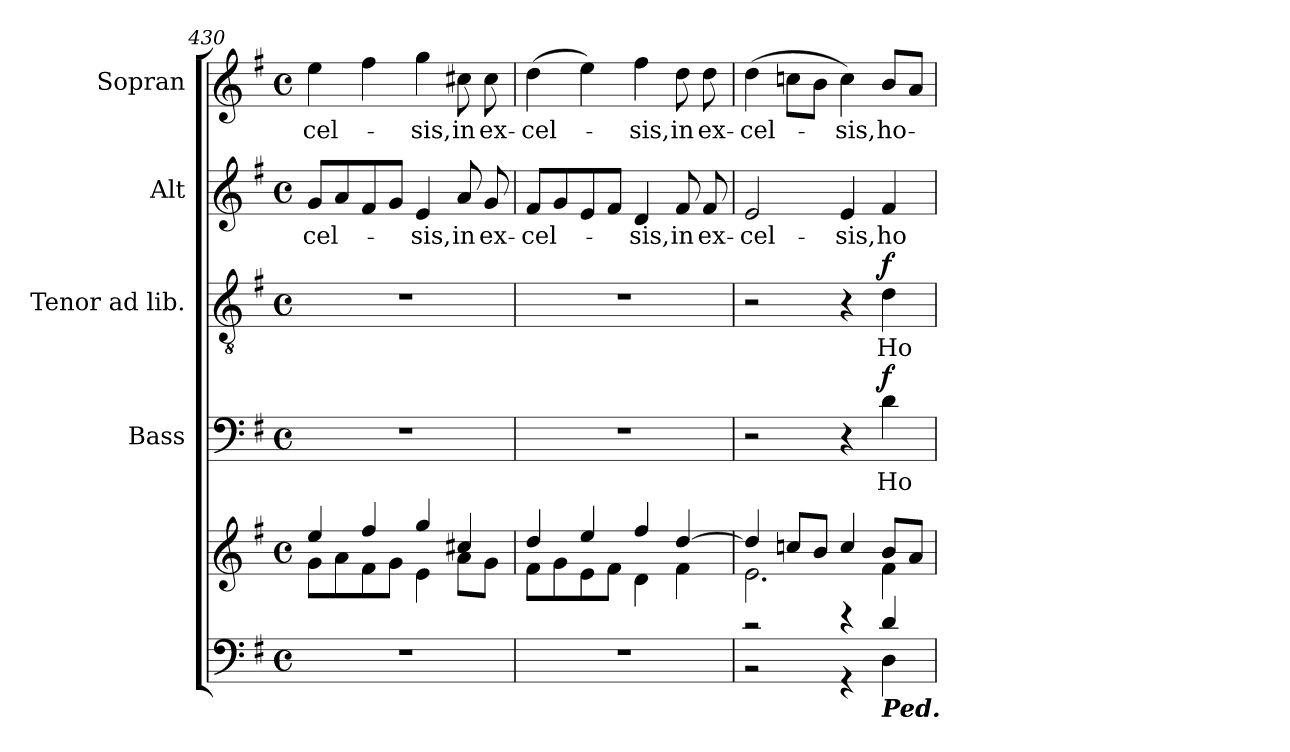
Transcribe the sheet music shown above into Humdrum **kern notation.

**kern	**kern	**kern	**text	**dynam	**kern	**text	**dynam	**kern	**text	**kern	**text
*part5	*part5	*part4	*part4	*part4	*part3	*part3	*part3	*part2	*part2	*part1	*part1
*staff6	*staff5	*staff4	*staff4	*staff4	*staff3	*staff3	*staff3	*staff2	*staff2	*staff1	*staff1
*	*	*I"Bass	*	*	*I"Tenor ad lib.	*	*	*I"Alt	*	*I"Sopran	*
*	*	*I'B.	*	*	*I'T.	*	*	*I'A.	*	*I'S.	*
*clefF4	*clefG2	*clefF4	*	*	*clefGv2	*	*	*clefG2	*	*clefG2	*
*k[f#]	*k[f#]	*k[f#]	*	*	*k[f#]	*	*	*k[f#]	*	*k[f#]	*
*G:	*G:	*G:	*	*	*G:	*	*	*G:	*	*G:	*
*M4/4	*M4/4	*M4/4	*	*	*M4/4	*	*	*M4/4	*	*M4/4	*
*met(c)	*met(c)	*met(c)	*	*	*met(c)	*	*	*met(c)	*	*met(c)	*
=430	=430	=430	=430	=430	=430	=430	=430	=430	=430	=430	=430
*	*^	*	*	*	*	*	*	*	*	*	*
!	!	!	!	!	!	!	!	!	!	!LO:LY:b	!	!LO:LY:b
1r	4ee/	8g\L	1r	.	.	1r	.	.	8g/L	-cel-	4ee\	-cel-
.	.	8a\	.	.	.	.	.	.	8a/	.	.	.
.	4ff#/	8f#\	.	.	.	.	.	.	8f#/	.	4ff#\	.
.	.	8g\J	.	.	.	.	.	.	8g/J	.	.	.
!	!	!	!	!	!	!	!	!	!	!LO:LY:b	!	!LO:LY:b
.	4gg/	4e\	.	.	.	.	.	.	4e/	-sis,	4gg\	-sis,
!	!	!	!	!	!	!	!	!	!	!LO:LY:b	!	!LO:LY:b
.	4cc#X/	8a\L	.	.	.	.	.	.	8a/	in	8cc#X\	in
!	!	!	!	!	!	!	!	!	!	!LO:LY:b	!	!LO:LY:b
.	.	8g\J	.	.	.	.	.	.	8g/	ex-	8cc#\	ex-
=431	=431	=431	=431	=431	=431	=431	=431	=431	=431	=431	=431	=431
!	!	!	!	!	!	!	!	!	!	!LO:LY:b	!	!LO:LY:b
1r	4dd/	8f#\L	1r	.	.	1r	.	.	8f#/L	-cel-	(>4dd\	-cel-
.	.	8g\	.	.	.	.	.	.	8g/	.	.	.
.	4ee/	8e\	.	.	.	.	.	.	8e/	.	4ee\)	.
.	.	8f#\J	.	.	.	.	.	.	8f#/J	.	.	.
!	!	!	!	!	!	!	!	!	!	!LO:LY:b	!	!LO:LY:b
.	4ff#/	4d\	.	.	.	.	.	.	4d/	-sis,	4ff#\	-sis,
!	!	!	!	!	!	!	!	!	!	!LO:LY:b	!	!LO:LY:b
.	[>4dd/	4f#\	.	.	.	.	.	.	8f#/	in	8dd\	in
!	!	!	!	!	!	!	!	!	!	!LO:LY:b	!	!LO:LY:b
.	.	.	.	.	.	.	.	.	8f#/	ex-	8dd\	ex-
=432	=432	=432	=432	=432	=432	=432	=432	=432	=432	=432	=432	=432
*^	*	*	*	*	*	*	*	*	*	*	*	*
!	!	!	!	!	!	!	!	!	!	!	!LO:LY:b	!	!LO:LY:b
2r	2r	4dd/]	2.e\	2r	.	.	2r	.	.	2e/	-cel-	(>4dd\	-cel-
.	.	8ccn/L	.	.	.	.	.	.	.	.	.	8ccn\L	.
.	.	8b/J	.	.	.	.	.	.	.	.	.	8b\J	.
!	!	!	!	!	!	!	!	!	!	!	!LO:LY:b	!	!LO:LY:b
4r	4r	4cc/	.	4r	.	.	4r	.	.	4e/	-sis,	4cc\)	-sis,
!LO:TX:b:Bi:t=Ped.	!	!	!	!	!	!	!	!	!	!	!	!	!
!	!	!	!	!	!LO:LY:b	!LO:DY:a	!	!LO:LY:b	!LO:DY:a	!	!LO:LY:b	!	!LO:LY:b
4d/	4D\	8b/L	4f#\	4d\	Ho-	f	4d\	Ho-	f	4f#/	ho-	8b/L	ho-
.	.	8a/J	.	.	.	.	.	.	.	.	.	8a/J	.
*v	*v	*	*	*	*	*	*	*	*	*	*	*	*
*	*v	*v	*	*	*	*	*	*	*	*	*	*
=	=	=	=	=	=	=	=	=	=	=	=
*-	*-	*-	*-	*-	*-	*-	*-	*-	*-	*-	*-
